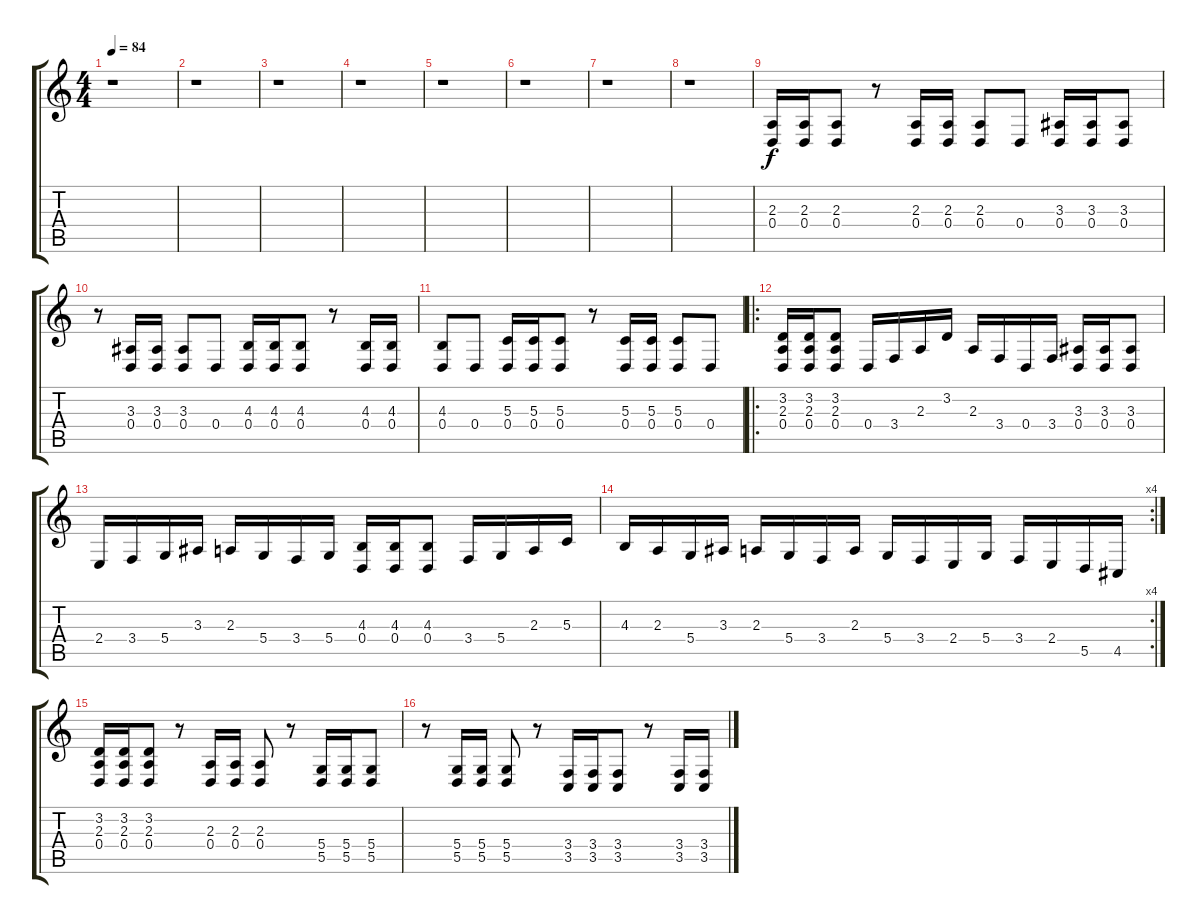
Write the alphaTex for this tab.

\track "" {instrument stringensemble1}
\staff {score tabs}
\tuning (E4 B3 G3 D3 A2 E2) {hide}
\ts (4 4)
\tempo 84
\clef g2
\ks c
r.1{dy f} |
r.1 |
r.1 |
r.1 |
r.1 |
r.1 |
r.1 |
r.1 |
(2.3 0.4).16 (2.3 0.4).16 (2.3 0.4).8 r.8 (2.3 0.4).16 (2.3 0.4).16 (2.3 0.4).8 0.4.8 (3.3 0.4).16 (3.3 0.4).16 (3.3 0.4).8 |
r.8 (3.3 0.4).16 (3.3 0.4).16 (3.3 0.4).8 0.4.8 (4.3 0.4).16 (4.3 0.4).16 (4.3 0.4).8 r.8 (4.3 0.4).16 (4.3 0.4).16 |
(4.3 0.4).8 0.4.8 (5.3 0.4).16 (5.3 0.4).16 (5.3 0.4).8 r.8 (5.3 0.4).16 (5.3 0.4).16 (5.3 0.4).8 0.4.8 |
\ro
(3.2 2.3 0.4).16 (3.2 2.3 0.4).16 (3.2 2.3 0.4).8 0.4.16 3.4.16 2.3.16 3.2.16 2.3.16 3.4.16 0.4.16 3.4.16 (3.3 0.4).16 (3.3 0.4).16 (3.3 0.4).8 |
2.4.16 3.4.16 5.4.16 3.3.16 2.3.16 5.4.16 3.4.16 5.4.16 (4.3 0.4).16 (4.3 0.4).16 (4.3 0.4).8 3.4.16 5.4.16 2.3.16 5.3.16 |
\rc 4
4.3.16 2.3.16 5.4.16 3.3.16 2.3.16 5.4.16 3.4.16 2.3.16 5.4.16 3.4.16 2.4.16 5.4.16 3.4.16 2.4.16 5.5.16 4.5.16 |
(3.2 2.3 0.4).16 (3.2 2.3 0.4).16 (3.2 2.3 0.4).8 r.8 (2.3 0.4).16 (2.3 0.4).16 (2.3 0.4).8 r.8 (5.4 5.5).16 (5.4 5.5).16 (5.4 5.5).8 |
r.8 (5.4 5.5).16 (5.4 5.5).16 (5.4 5.5).8 r.8 (3.4 3.5).16 (3.4 3.5).16 (3.4 3.5).8 r.8 (3.4 3.5).16 (3.4 3.5).16
